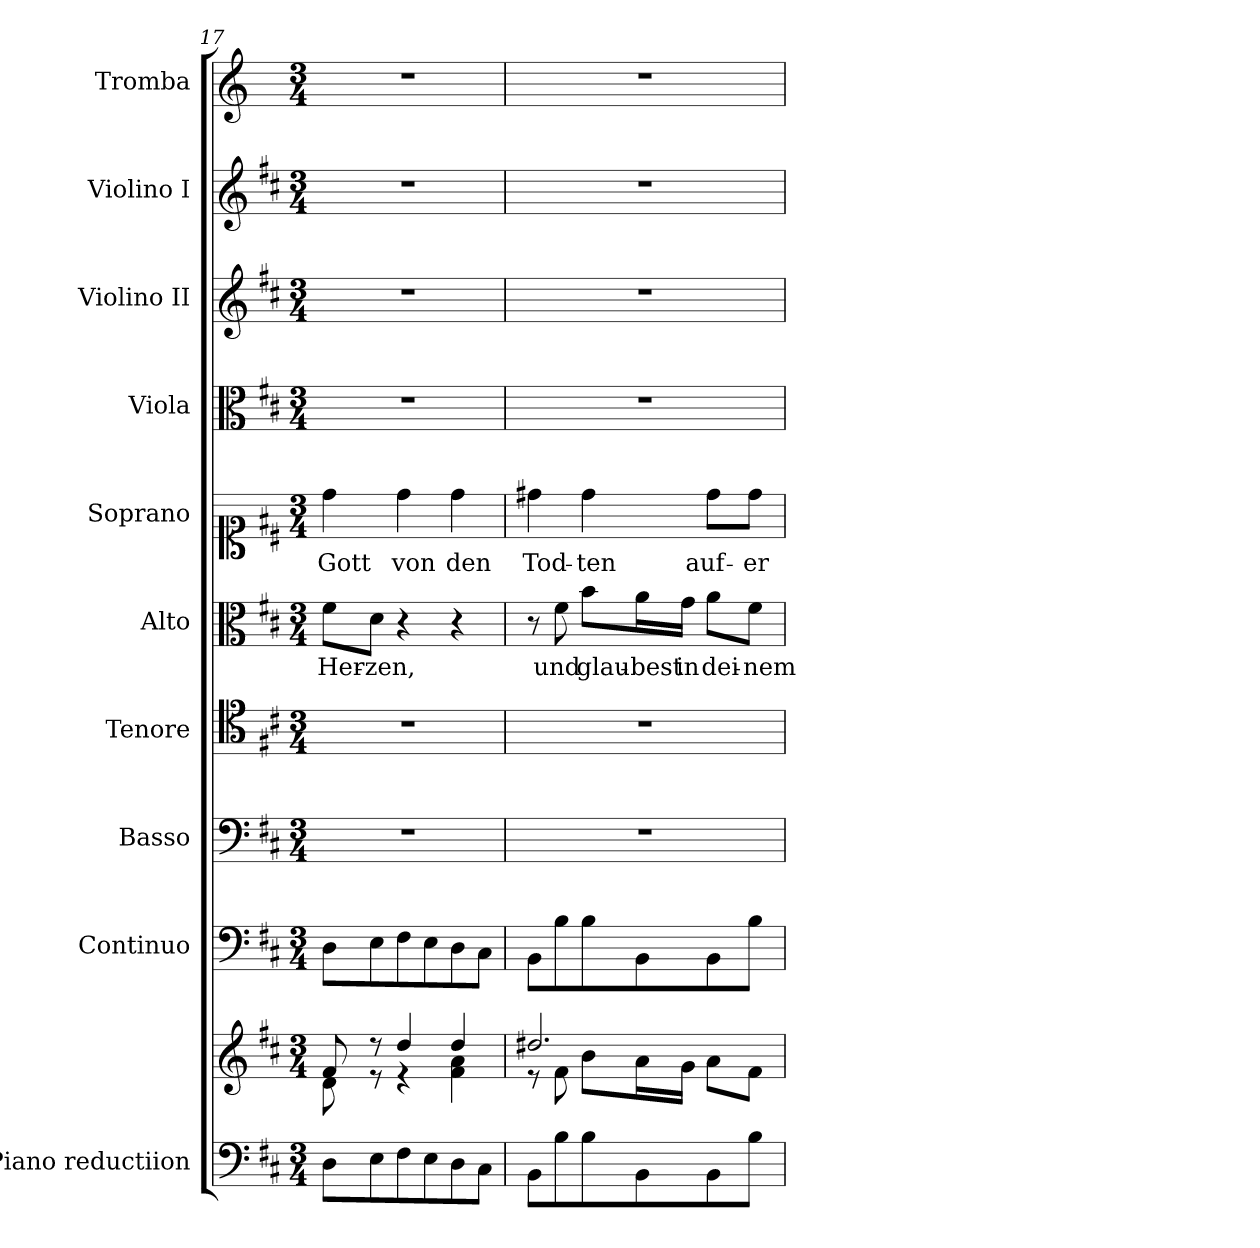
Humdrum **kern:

**kern	**kern	**kern	**kern	**kern	**kern	**text	**kern	**text	**kern	**kern	**kern	**kern
*part10	*part10	*part9	*part8	*part7	*part6	*part6	*part5	*part5	*part4	*part3	*part2	*part1
*staff11	*staff10	*staff9	*staff8	*staff7	*staff6	*staff6	*staff5	*staff5	*staff4	*staff3	*staff2	*staff1
*I"Piano reductiion	*	*I"Continuo	*I"Basso	*I"Tenore	*I"Alto	*	*I"Soprano	*	*I"Viola	*I"Violino II	*I"Violino I	*I"Tromba
*I'Pno	*	*	*	*	*	*	*	*	*I'Vla	*I'Vln	*I'Vln	*
*clefF4	*clefG2	*clefF4	*clefF4	*clefC4	*clefC3	*	*clefC1	*	*clefC3	*clefG2	*clefG2	*clefG2
*	*	*	*	*	*	*	*	*	*	*	*	*ITrd-1c-2
*k[f#c#]	*k[f#c#]	*k[f#c#]	*k[f#c#]	*k[f#c#]	*k[f#c#]	*	*k[f#c#]	*	*k[f#c#]	*k[f#c#]	*k[f#c#]	*k[f#c#]
*M3/4	*M3/4	*M3/4	*M3/4	*M3/4	*M3/4	*	*M3/4	*	*M3/4	*M3/4	*M3/4	*M3/4
=17	=17	=17	=17	=17	=17	=17	=17	=17	=17	=17	=17	=17
*	*^	*	*	*	*	*	*	*	*	*	*	*
!	!	!	!	!	!	!	!LO:LY:b	!	!LO:LY:b	!	!	!	!
8D\L	8f#/	8d\	8D\L	2.r	2.r	8f#\L	Her-	4dd\	Gott	2.r	2.r	2.r	2.r
!	!	!	!	!	!	!	!LO:LY:b	!	!	!	!	!	!
8E\	8r	8r	8E\	.	.	8d\J	-zen,	.	.	.	.	.	.
!	!	!	!	!	!	!	!	!	!LO:LY:b	!	!	!	!
8F#\	4dd/	4r	8F#\	.	.	4r	.	4dd\	von	.	.	.	.
8E\	.	.	8E\	.	.	.	.	.	.	.	.	.	.
!	!	!	!	!	!	!	!	!	!LO:LY:b	!	!	!	!
8D\	4dd/	4f#\ 4a\	8D\	.	.	4r	.	4dd\	den	.	.	.	.
8C#\J	.	.	8C#\J	.	.	.	.	.	.	.	.	.	.
=18	=18	=18	=18	=18	=18	=18	=18	=18	=18	=18	=18	=18	=18
!	!	!	!	!	!	!	!	!	!LO:LY:b	!	!	!	!
8BB\L	2.dd#X/	8r	8BB\L	2.r	2.r	8r	.	4dd#X\	Tod-	2.r	2.r	2.r	2.r
!	!	!	!	!	!	!	!LO:LY:b	!	!	!	!	!	!
8B\	.	8f#\	8B\	.	.	8f#\	und	.	.	.	.	.	.
!	!	!	!	!	!	!	!LO:LY:b	!	!LO:LY:b	!	!	!	!
8B\	.	8b\L	8B\	.	.	8b\L	glau-	4dd#\	-ten	.	.	.	.
!	!	!	!	!	!	!	!LO:LY:b	!	!	!	!	!	!
8BB\	.	16a\L	8BB\	.	.	16a\L	-best	.	.	.	.	.	.
!	!	!	!	!	!	!	!LO:LY:b	!	!	!	!	!	!
.	.	16g\JJ	.	.	.	16g\JJ	in	.	.	.	.	.	.
!	!	!	!	!	!	!	!LO:LY:b	!	!LO:LY:b	!	!	!	!
8BB\	.	8a\L	8BB\	.	.	8a\L	dei-	8dd#\L	auf-	.	.	.	.
!	!	!	!	!	!	!	!LO:LY:b	!	!LO:LY:b	!	!	!	!
8B\J	.	8f#\J	8B\J	.	.	8f#\J	-nem	8dd#\J	-er-	.	.	.	.
*	*v	*v	*	*	*	*	*	*	*	*	*	*	*
=	=	=	=	=	=	=	=	=	=	=	=	=
*-	*-	*-	*-	*-	*-	*-	*-	*-	*-	*-	*-	*-
